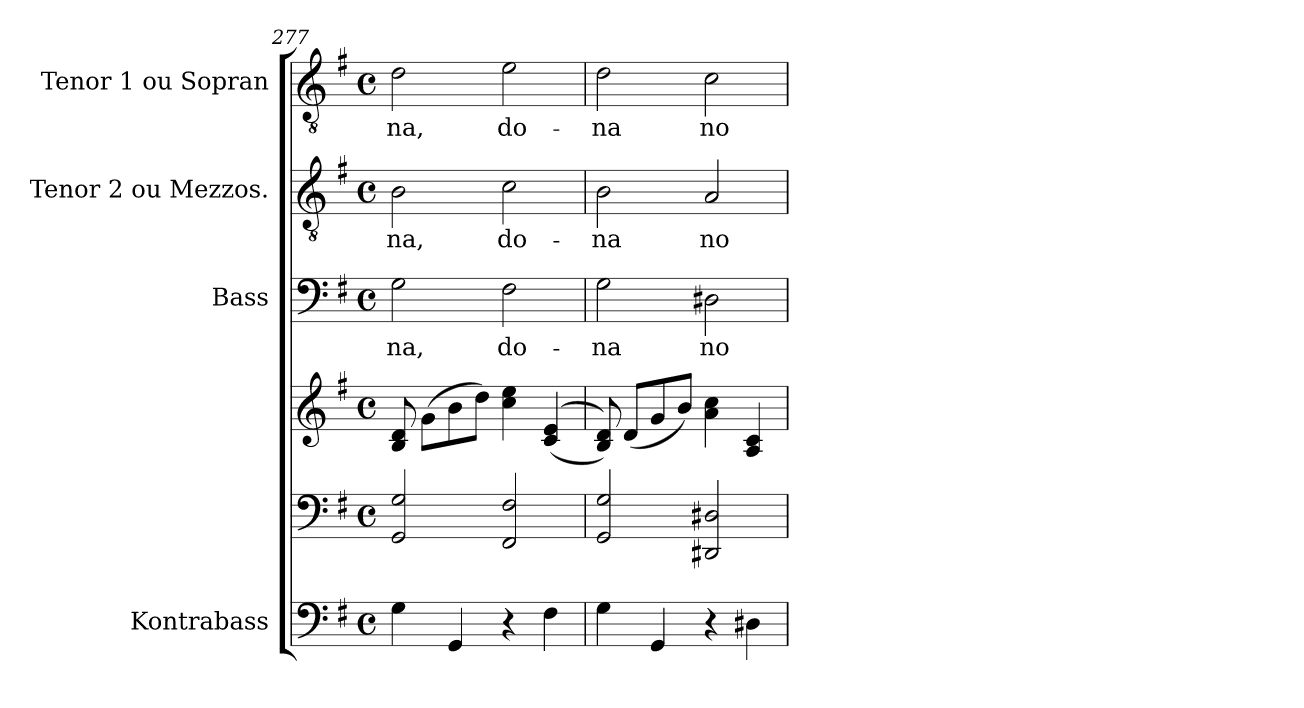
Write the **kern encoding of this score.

**kern	**kern	**kern	**kern	**text	**kern	**text	**kern	**text
*part5	*part4	*part4	*part3	*part3	*part2	*part2	*part1	*part1
*staff6	*staff5	*staff4	*staff3	*staff3	*staff2	*staff2	*staff1	*staff1
*I"Kontrabass	*	*	*I"Bass	*	*I"Tenor 2 ou Mezzos.	*	*I"Tenor 1 ou Sopran	*
*I'Kb.	*	*	*	*	*	*	*	*
*clefF4	*clefF4	*clefG2	*clefF4	*	*clefGv2	*	*clefGv2	*
*ITrd7c12	*	*	*	*	*	*	*	*
*k[f#]	*k[f#]	*k[f#]	*k[f#]	*	*k[f#]	*	*k[f#]	*
*G:	*G:	*G:	*G:	*	*G:	*	*G:	*
*M4/4	*M4/4	*M4/4	*M4/4	*	*M4/4	*	*M4/4	*
*met(c)	*met(c)	*met(c)	*met(c)	*	*met(c)	*	*met(c)	*
=277	=277	=277	=277	=277	=277	=277	=277	=277
!	!	!	!	!LO:LY:b	!	!LO:LY:b	!	!LO:LY:b
4GG\	2GG/ 2G/	8B/ 8d/	2G\	-na,	2B\	-na,	2d\	-na,
.	.	(>8g\L	.	.	.	.	.	.
4GGG/	.	8b\	.	.	.	.	.	.
.	.	8dd\J)	.	.	.	.	.	.
!	!	!	!	!LO:LY:b	!	!LO:LY:b	!	!LO:LY:b
4r	2FF#/ 2F#/	4cc\ 4ee\	2F#\	do-	2c\	do-	2e\	do-
4FF#\	.	((<4c/ 4e/	.	.	.	.	.	.
=278	=278	=278	=278	=278	=278	=278	=278	=278
!	!	!	!	!LO:LY:b	!	!LO:LY:b	!	!LO:LY:b
4GG\	2GG/ 2G/	8B/ 8d/))	2G\	-na	2B\	-na	2d\	-na
.	.	(<8d/L	.	.	.	.	.	.
4GGG/	.	8g/	.	.	.	.	.	.
.	.	8b/J)	.	.	.	.	.	.
!	!	!	!	!LO:LY:b	!	!LO:LY:b	!	!LO:LY:b
4r	2DD#X/ 2D#X/	4a\ 4cc\	2D#X\	no-	2A/	no-	2c\	no-
4DD#X\	.	4A/ 4c/	.	.	.	.	.	.
=	=	=	=	=	=	=	=	=
*-	*-	*-	*-	*-	*-	*-	*-	*-
